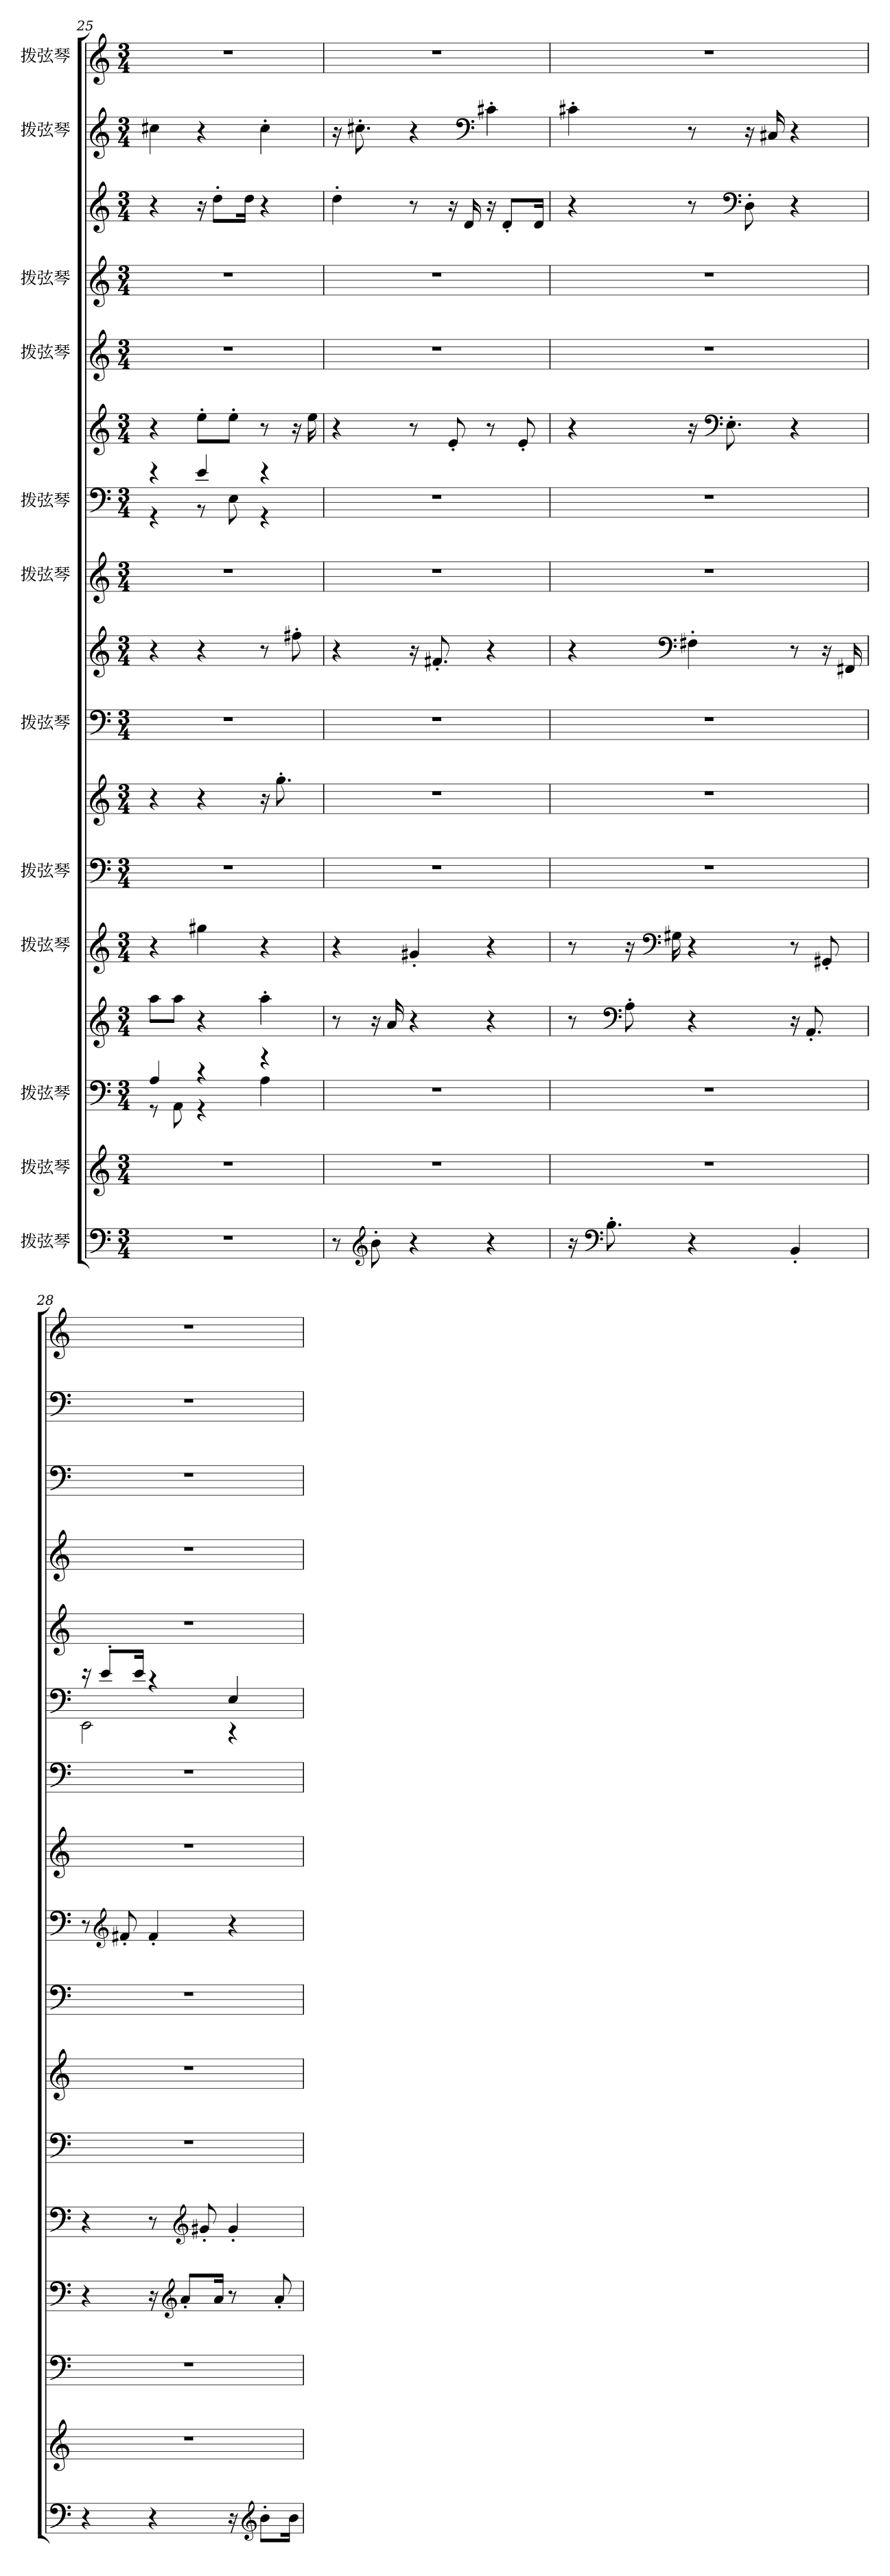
**kern	**kern	**kern	**kern	**kern	**kern	**kern	**kern	**kern	**kern	**kern	**kern	**kern	**kern	**kern	**kern	**kern
*part12	*part11	*part10	*part10	*part9	*part8	*part8	*part7	*part7	*part6	*part5	*part5	*part4	*part3	*part3	*part2	*part1
*staff17	*staff16	*staff15	*staff14	*staff13	*staff12	*staff11	*staff10	*staff9	*staff8	*staff7	*staff6	*staff5	*staff4	*staff3	*staff2	*staff1
*I"拨弦琴	*I"拨弦琴	*I"拨弦琴	*	*I"拨弦琴	*I"拨弦琴	*	*I"拨弦琴	*	*I"拨弦琴	*I"拨弦琴	*	*I"拨弦琴	*I"拨弦琴	*	*I"拨弦琴	*I"拨弦琴
*clefF4	*clefG2	*clefF4	*clefG2	*clefG2	*clefF4	*clefG2	*clefF4	*clefG2	*clefG2	*clefF4	*clefG2	*clefG2	*clefG2	*clefG2	*clefG2	*clefG2
*k[]	*k[]	*k[]	*k[]	*k[]	*k[]	*k[]	*k[]	*k[]	*k[]	*k[]	*k[]	*k[]	*k[]	*k[]	*k[]	*k[]
*M3/4	*M3/4	*M3/4	*M3/4	*M3/4	*M3/4	*M3/4	*M3/4	*M3/4	*M3/4	*M3/4	*M3/4	*M3/4	*M3/4	*M3/4	*M3/4	*M3/4
=25	=25	=25	=25	=25	=25	=25	=25	=25	=25	=25	=25	=25	=25	=25	=25	=25
*	*	*^	*	*	*	*	*	*	*	*^	*	*	*	*	*	*
2.r	2.r	4A/	8r	8aa\L	4r	2.r	4r	2.r	4r	2.r	4r	4r	4r	2.r	2.r	4r	4cc#X\	2.r
.	.	.	8AA\	8aa\J	.	.	.	.	.	.	.	.	.	.	.	.	.	.
.	.	4r	4r	4r	4gg#X\	.	4r	.	4r	.	4e/	8r	8ee'\L	.	.	16r	4r	.
.	.	.	.	.	.	.	.	.	.	.	.	.	.	.	.	8dd'\L	.	.
.	.	.	.	.	.	.	.	.	.	.	.	8E\	8ee'\J	.	.	.	.	.
.	.	.	.	.	.	.	.	.	.	.	.	.	.	.	.	16dd\Jk	.	.
.	.	4r	4A\	4aa'\	4r	.	16r	.	8r	.	4r	4r	8r	.	.	4r	4cc#'\	.
.	.	.	.	.	.	.	8.gg'\	.	.	.	.	.	.	.	.	.	.	.
.	.	.	.	.	.	.	.	.	8ff#X'\	.	.	.	16r	.	.	.	.	.
.	.	.	.	.	.	.	.	.	.	.	.	.	16ee\	.	.	.	.	.
*	*	*v	*v	*	*	*	*	*	*	*	*v	*v	*	*	*	*	*	*
!!LO:PB:g=z
=26	=26	=26	=26	=26	=26	=26	=26	=26	=26	=26	=26	=26	=26	=26	=26	=26
8r	2.r	2.r	8r	4r	2.r	2.r	2.r	4r	2.r	2.r	4r	2.r	2.r	4dd'\	16r	2.r
.	.	.	.	.	.	.	.	.	.	.	.	.	.	.	8.cc#X'\	.
*clefG2	*	*	*	*	*	*	*	*	*	*	*	*	*	*	*	*
8b'\	.	.	16r	.	.	.	.	.	.	.	.	.	.	.	.	.
.	.	.	16a/	.	.	.	.	.	.	.	.	.	.	.	.	.
4r	.	.	4r	4g#X'/	.	.	.	16r	.	.	8r	.	.	8r	4r	.
.	.	.	.	.	.	.	.	8.f#X'/	.	.	.	.	.	.	.	.
.	.	.	.	.	.	.	.	.	.	.	8e'/	.	.	16r	.	.
.	.	.	.	.	.	.	.	.	.	.	.	.	.	16d/	.	.
*	*	*	*	*	*	*	*	*	*	*	*	*	*	*	*clefF4	*
4r	.	.	4r	4r	.	.	.	4r	.	.	8r	.	.	16r	4c#X'\	.
.	.	.	.	.	.	.	.	.	.	.	.	.	.	8d'/L	.	.
.	.	.	.	.	.	.	.	.	.	.	8e'/	.	.	.	.	.
.	.	.	.	.	.	.	.	.	.	.	.	.	.	16d/Jk	.	.
=27	=27	=27	=27	=27	=27	=27	=27	=27	=27	=27	=27	=27	=27	=27	=27	=27
16r	2.r	2.r	8r	8r	2.r	2.r	2.r	4r	2.r	2.r	4r	2.r	2.r	4r	4c#X'\	2.r
*clefF4	*	*	*	*	*	*	*	*	*	*	*	*	*	*	*	*
8.B'\	.	.	.	.	.	.	.	.	.	.	.	.	.	.	.	.
*	*	*	*clefF4	*	*	*	*	*	*	*	*	*	*	*	*	*
.	.	.	8A'\	16r	.	.	.	.	.	.	.	.	.	.	.	.
*	*	*	*	*clefF4	*	*	*	*	*	*	*	*	*	*	*	*
.	.	.	.	16G#X\	.	.	.	.	.	.	.	.	.	.	.	.
*	*	*	*	*	*	*	*	*clefF4	*	*	*	*	*	*	*	*
4r	.	.	4r	4r	.	.	.	4F#X'\	.	.	16r	.	.	8r	8r	.
*	*	*	*	*	*	*	*	*	*	*	*clefF4	*	*	*	*	*
.	.	.	.	.	.	.	.	.	.	.	8.E'\	.	.	.	.	.
*	*	*	*	*	*	*	*	*	*	*	*	*	*	*clefF4	*	*
.	.	.	.	.	.	.	.	.	.	.	.	.	.	8D'\	16r	.
.	.	.	.	.	.	.	.	.	.	.	.	.	.	.	16C#X/	.
4BB'/	.	.	16r	8r	.	.	.	8r	.	.	4r	.	.	4r	4r	.
.	.	.	8.AA'/	.	.	.	.	.	.	.	.	.	.	.	.	.
.	.	.	.	8GG#X'/	.	.	.	16r	.	.	.	.	.	.	.	.
.	.	.	.	.	.	.	.	16FF#X/	.	.	.	.	.	.	.	.
!!LO:PB:g=z
=28	=28	=28	=28	=28	=28	=28	=28	=28	=28	=28	=28	=28	=28	=28	=28	=28
*	*	*	*	*	*	*	*	*	*	*	*^	*	*	*	*	*
4r	2.r	2.r	4r	4r	2.r	2.r	2.r	8r	2.r	2.r	16r	2EE\	2.r	2.r	2.r	2.r	2.r
.	.	.	.	.	.	.	.	.	.	.	8e'/L	.	.	.	.	.	.
*	*	*	*	*	*	*	*	*clefG2	*	*	*	*	*	*	*	*	*
.	.	.	.	.	.	.	.	8f#X'/	.	.	.	.	.	.	.	.	.
.	.	.	.	.	.	.	.	.	.	.	16e/Jk	.	.	.	.	.	.
4r	.	.	16r	8r	.	.	.	4f#'/	.	.	4r	.	.	.	.	.	.
*	*	*	*clefG2	*	*	*	*	*	*	*	*	*	*	*	*	*	*
.	.	.	8a'/L	.	.	.	.	.	.	.	.	.	.	.	.	.	.
*	*	*	*	*clefG2	*	*	*	*	*	*	*	*	*	*	*	*	*
.	.	.	.	8g#X'/	.	.	.	.	.	.	.	.	.	.	.	.	.
.	.	.	16a/Jk	.	.	.	.	.	.	.	.	.	.	.	.	.	.
16r	.	.	8r	4g#'/	.	.	.	4r	.	.	4E/	4r	.	.	.	.	.
*clefG2	*	*	*	*	*	*	*	*	*	*	*	*	*	*	*	*	*
8b'\L	.	.	.	.	.	.	.	.	.	.	.	.	.	.	.	.	.
.	.	.	8a'/	.	.	.	.	.	.	.	.	.	.	.	.	.	.
16b\Jk	.	.	.	.	.	.	.	.	.	.	.	.	.	.	.	.	.
*	*	*	*	*	*	*	*	*	*	*	*v	*v	*	*	*	*	*
=	=	=	=	=	=	=	=	=	=	=	=	=	=	=	=	=
*-	*-	*-	*-	*-	*-	*-	*-	*-	*-	*-	*-	*-	*-	*-	*-	*-
